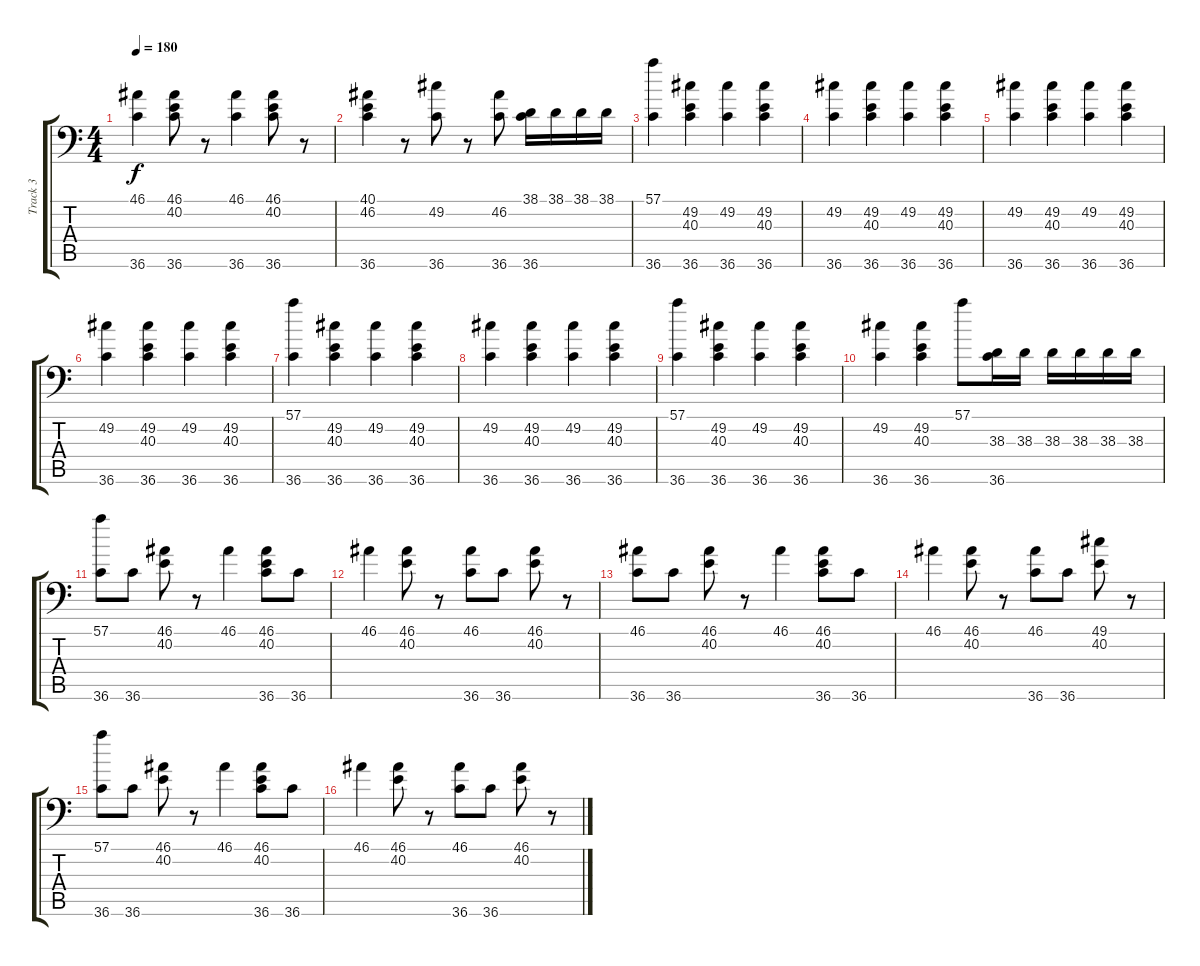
\track ("Track 3" "Track 3") {instrument acousticgrandpiano}
\staff {score tabs}
\tuning (C-1 C-1 C-1 C-1 C-1 C-1) {hide}
\ts (4 4)
\tempo 180
\clef f4
\ks c
(46.1 36.6).4{dy f} (46.1 40.2 36.6).8 r.8 (46.1 36.6).4 (46.1 40.2 36.6).8 r.8 |
(40.1 46.2 36.6).4 r.8 (49.2 36.6).8 r.8 (46.2 36.6).8 (38.1 36.6).16 38.1.16 38.1.16 38.1.16 |
(57.1 36.6).4 (49.2 40.3 36.6).4 (49.2 36.6).4 (49.2 40.3 36.6).4 |
(49.2 36.6).4 (49.2 40.3 36.6).4 (49.2 36.6).4 (49.2 40.3 36.6).4 |
(49.2 36.6).4 (49.2 40.3 36.6).4 (49.2 36.6).4 (49.2 40.3 36.6).4 |
(49.2 36.6).4 (49.2 40.3 36.6).4 (49.2 36.6).4 (49.2 40.3 36.6).4 |
(57.1 36.6).4 (49.2 40.3 36.6).4 (49.2 36.6).4 (49.2 40.3 36.6).4 |
(49.2 36.6).4 (49.2 40.3 36.6).4 (49.2 36.6).4 (49.2 40.3 36.6).4 |
(57.1 36.6).4 (49.2 40.3 36.6).4 (49.2 36.6).4 (49.2 40.3 36.6).4 |
(49.2 36.6).4 (49.2 40.3 36.6).4 57.1.8 (38.3 36.6).16 38.3.16 38.3.16 38.3.16 38.3.16 38.3.16 |
(57.1 36.6).8 36.6.8 (46.1 40.2).8 r.8 46.1.4 (46.1 40.2 36.6).8 36.6.8 |
46.1.4 (46.1 40.2).8 r.8 (46.1 36.6).8 36.6.8 (46.1 40.2).8 r.8 |
(46.1 36.6).8 36.6.8 (46.1 40.2).8 r.8 46.1.4 (46.1 40.2 36.6).8 36.6.8 |
46.1.4 (46.1 40.2).8 r.8 (46.1 36.6).8 36.6.8 (49.1 40.2).8 r.8 |
(57.1 36.6).8 36.6.8 (46.1 40.2).8 r.8 46.1.4 (46.1 40.2 36.6).8 36.6.8 |
46.1.4 (46.1 40.2).8 r.8 (46.1 36.6).8 36.6.8 (46.1 40.2).8 r.8
